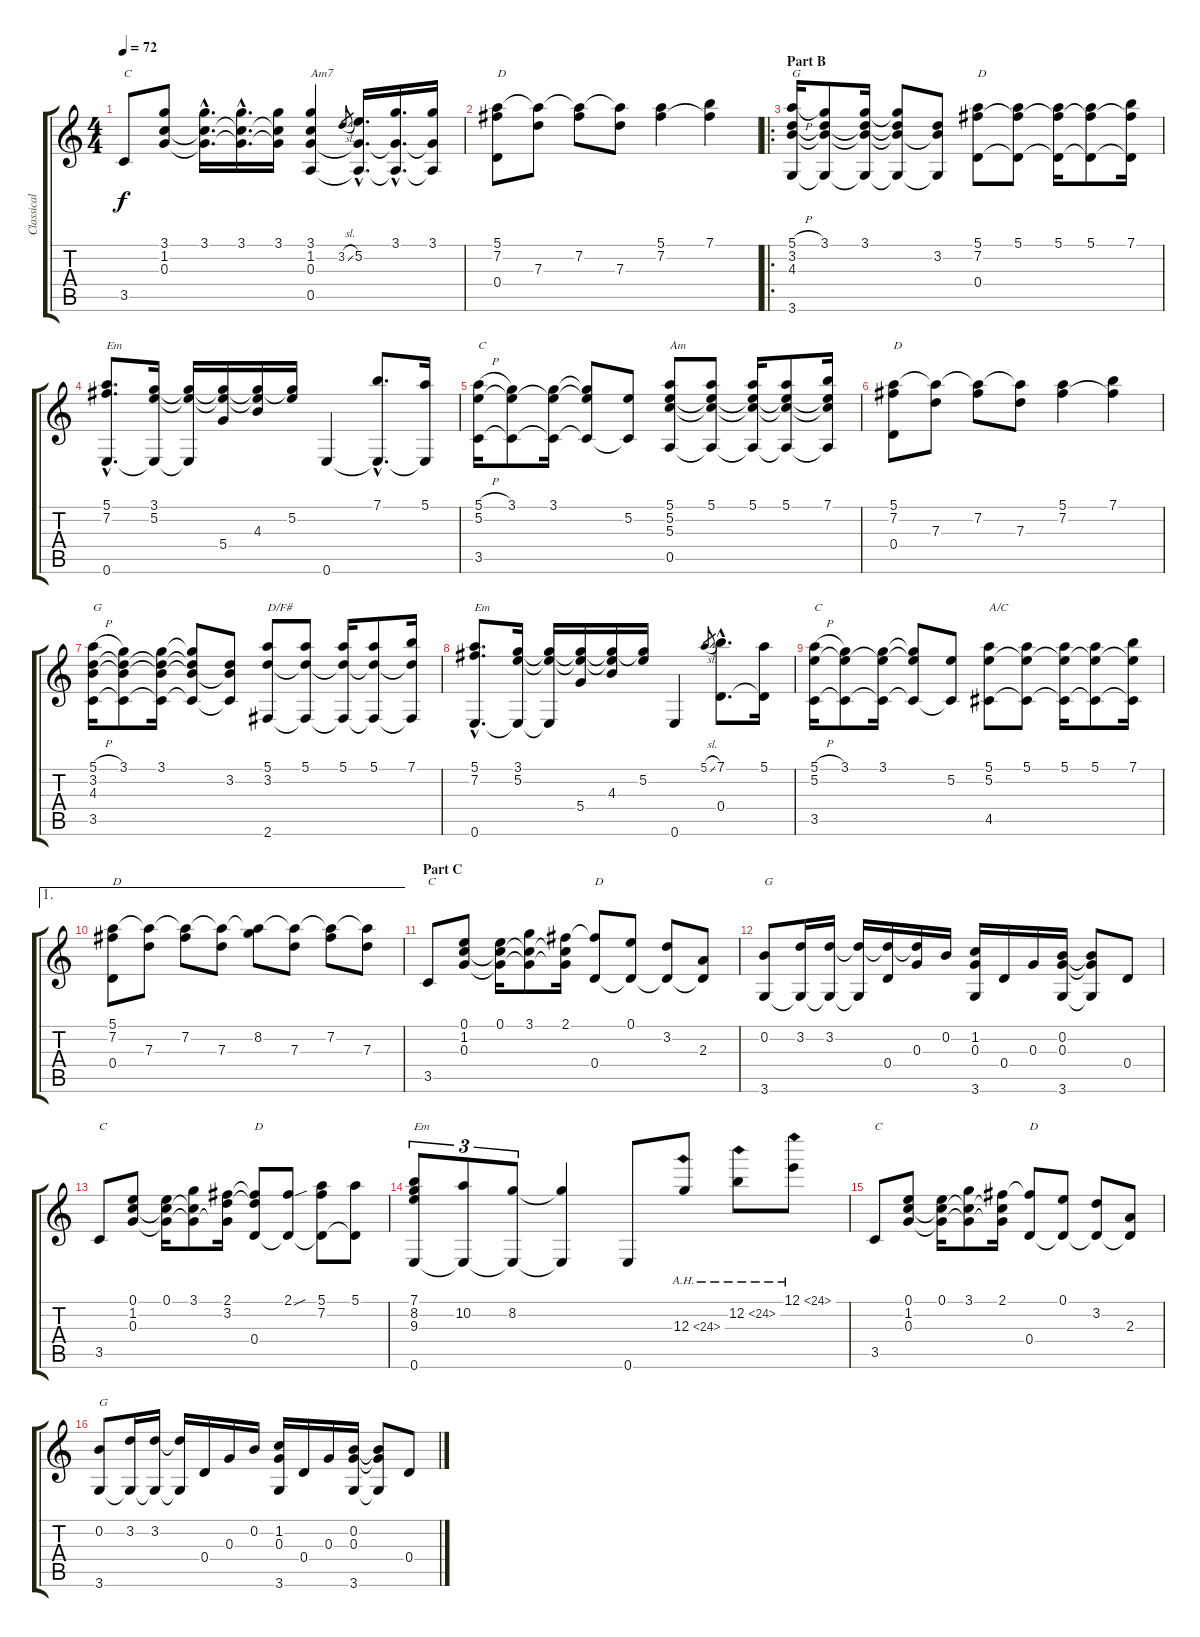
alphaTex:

\track ("Classical Guitar" "Classical ") {instrument acousticguitarnylon}
\staff {score tabs}
\tuning (E4 B3 G3 D3 A2 E2) {hide}
\ts (4 4)
\tempo 72
\clef g2
\ks c
3.5.8{txt "C" dy f} (3.1 1.2 0.3).8 (3.1{hac} 1.2{hac t} 0.3{hac t}).16{d} (3.1{hac} 1.2{hac t} 0.3{hac t}).16{d} (3.1 1.2{t} 0.3{t}).16 (3.1 1.2 0.3 0.5).4{txt "Am7"} 3.2{sl}.8{gr} (5.2{hac} 0.3{hac t} 0.5{hac t}).16{d} (3.1{hac} 0.3{hac t} 0.5{hac t}).16{d} (3.1 0.3{t} 0.5{t}).16 |
(5.1 7.2 0.4).8{txt "D"} (5.1{t} 7.3).8 (5.1{t} 7.2).8 (5.1{t} 7.3).8 (5.1 7.2).4 (7.1 7.2{t}).4 |
\ro
\section ("" "Part B")
(5.1{h} 3.2 4.3 3.6).16{txt "G"} (3.1 3.2{t} 4.3{t} 3.6{t}).8 (3.1 3.2{t} 4.3{t} 3.6{t}).16 (3.1{t} 3.2{t} 4.3{t} 3.6{t}).8 (3.2 4.3{t} 3.6{t}).8 (5.1 7.2 0.4).8{txt "D"} (5.1 7.2{t} 0.4{t}).8 (5.1 7.2{t} 0.4{t}).16 (5.1 7.2{t} 0.4{t}).8 (7.1 7.2{t} 0.4{t}).16 |
(5.1{hac} 7.2{hac} 0.6{hac}).8{d txt "Em"} (3.1 5.2 0.6{t}).16 (3.1{t} 5.2{t} 0.6{t}).16 (3.1{t} 5.2{t} 5.4).16 (3.1{t} 5.2{t} 4.3).16 (3.1{t} 5.2).16 0.6.4 (7.1{hac} 0.6{hac t}).8{d} (5.1 0.6{t}).16 |
(5.1{h} 5.2 3.5).16{txt "C"} (3.1 5.2{t} 3.5{t}).8 (3.1 5.2{t} 3.5{t}).16 (3.1{t} 5.2{t} 3.5{t}).8 (5.2 3.5{t}).8 (5.1 5.2 5.3 0.5).8{txt "Am"} (5.1 5.2{t} 5.3{t} 0.5{t}).8 (5.1 5.2{t} 5.3{t} 0.5{t}).16 (5.1 5.2{t} 5.3{t} 0.5{t}).8 (7.1 5.2{t} 5.3{t} 0.5{t}).16 |
(5.1 7.2 0.4).8{txt "D"} (5.1{t} 7.3).8 (5.1{t} 7.2).8 (5.1{t} 7.3).8 (5.1 7.2).4 (7.1 7.2{t}).4 |
(5.1{h} 3.2 4.3 3.5).16{txt "G"} (3.1 3.2{t} 4.3{t} 3.5{t}).8 (3.1 3.2{t} 4.3{t} 3.5{t}).16 (3.1{t} 3.2{t} 4.3{t} 3.5{t}).8 (3.2 4.3{t} 3.5{t}).8 (5.1 3.2 2.6).8{txt "D/F#"} (5.1 3.2{t} 2.6{t}).8 (5.1 3.2{t} 2.6{t}).16 (5.1 3.2{t} 2.6{t}).8 (7.1 3.2{t} 2.6{t}).16 |
(5.1{hac} 7.2{hac} 0.6{hac}).8{d txt "Em"} (3.1 5.2 0.6{t}).16 (3.1{t} 5.2{t} 0.6{t}).16 (3.1{t} 5.2{t} 5.4).16 (3.1{t} 5.2{t} 4.3).16 (3.1{t} 5.2).16 0.6.4 5.1{sl}.8{gr} (7.1{hac} 0.4{hac}).8{d} (5.1 0.4{t}).16 |
(5.1{h} 5.2 3.5).16{txt "C"} (3.1 5.2{t} 3.5{t}).8 (3.1 5.2{t} 3.5{t}).16 (3.1{t} 5.2{t} 3.5{t}).8 (5.2 3.5{t}).8 (5.1 5.2 4.5).8{txt "A/C"} (5.1 5.2{t} 4.5{t}).8 (5.1 5.2{t} 4.5{t}).16 (5.1 5.2{t} 4.5{t}).8 (7.1 5.2{t} 4.5{t}).16 |
\ae 1
(5.1 7.2 0.4).8{txt "D"} (5.1{t} 7.3).8 (5.1{t} 7.2).8 (5.1{t} 7.3).8 (5.1{t} 8.2).8 (5.1{t} 7.3).8 (5.1{t} 7.2).8 (5.1{t} 7.3).8 |
\section ("" "Part C")
3.5.8{txt "C"} (0.1 1.2 0.3).8 (0.1 1.2{t} 0.3{t}).16 (3.1 1.2{t} 0.3{t}).8 (2.1 1.2{t} 0.3{t}).16 (2.1{t} 0.4).8{txt "D"} (0.1 0.4{t}).8 (3.2 0.4{t}).8 (2.3 0.4{t}).8 |
(0.2 3.6).8{txt "G"} (3.2 3.6{t}).16 (3.2 3.6{t}).16 (3.2{t} 3.6{t}).16 (3.2{t} 0.4).16 (3.2{t} 0.3).16 0.2.16 (1.2 0.3 3.6).16 0.4.16 0.3.16 (0.2 0.3 3.6).16 (0.2{t} 0.3{t} 3.6{t}).8 0.4.8 |
3.5.8{txt "C"} (0.1 1.2 0.3).8 (0.1 1.2{t} 0.3{t}).16 (3.1 1.2{t} 0.3{t}).8 (2.1 3.2 0.3{t}).16 (2.1{t} 3.2{t} 0.4).8{txt "D"} (2.1{sou} 0.4{t}).8 (5.1 7.2 0.4{t}).8 (5.1 0.4{t}).8 |
(7.1 8.2 9.3 0.6).8{tu (3 2) txt "Em"} (10.2 0.6{t}).8{tu (3 2)} (8.2 0.6{t}).8{tu (3 2)} (8.2{t} 0.6{t}).4 0.6.8 12.3{ah 12}.8 12.2{ah 12}.8 12.1{ah 12}.8 |
3.5.8{txt "C"} (0.1 1.2 0.3).8 (0.1 1.2{t} 0.3{t}).16 (3.1 1.2{t} 0.3{t}).8 (2.1 1.2{t} 0.3{t}).16 (2.1{t} 0.4).8{txt "D"} (0.1 0.4{t}).8 (3.2 0.4{t}).8 (2.3 0.4{t}).8 |
(0.2 3.6).8{txt "G"} (3.2 3.6{t}).16 (3.2 3.6{t}).16 (3.2{t} 3.6{t}).16 0.4.16 0.3.16 0.2.16 (1.2 0.3 3.6).16 0.4.16 0.3.16 (0.2 0.3 3.6).16 (0.2{t} 0.3{t} 3.6{t}).8 0.4.8
